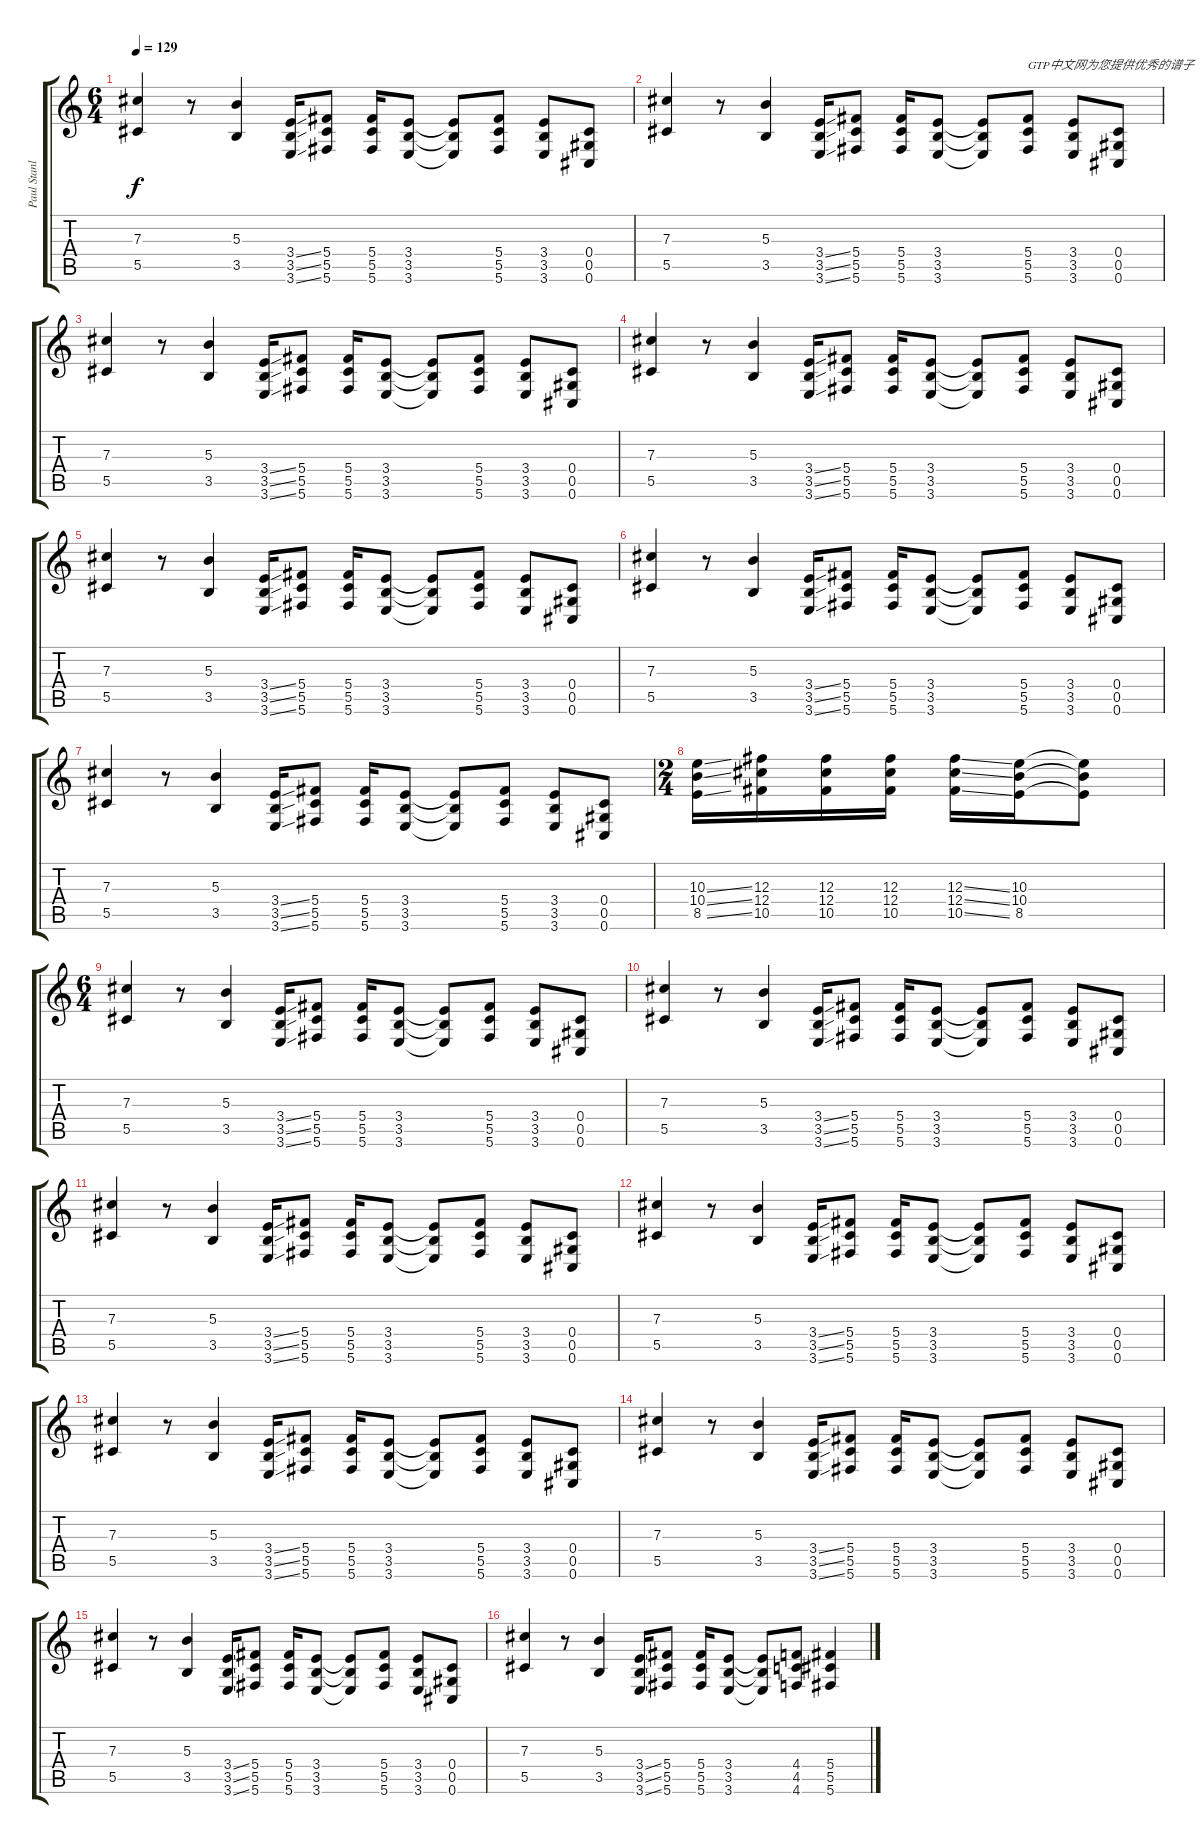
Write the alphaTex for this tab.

\track ("Paul Stanley" "Paul Stanl") {instrument distortionguitar}
\staff {score tabs}
\tuning (Eb4 Bb3 Gb3 Db3 Ab2 Db2) {hide}
\ts (6 4)
\tempo 129
\clef g2
\ks c
(7.3 5.5).4{dy f instrument distortionguitar} r.8 (5.3 3.5).4 (3.4{ss} 3.5{ss} 3.6{ss}).16 (5.4 5.5 5.6).8 (5.4 5.5 5.6).16 (3.4 3.5 3.6).8 (3.4{t} 3.5{t} 3.6{t}).8 (5.4 5.5 5.6).8 (3.4 3.5 3.6).8 (0.4 0.5 0.6).8 |
(7.3 5.5).4 r.8 (5.3 3.5).4 (3.4{ss} 3.5{ss} 3.6{ss}).16 (5.4 5.5 5.6).8 (5.4 5.5 5.6).16 (3.4 3.5 3.6).8 (3.4{t} 3.5{t} 3.6{t}).8 (5.4 5.5 5.6).8{txt "GTP中文网为您提供优秀的谱子"} (3.4 3.5 3.6).8 (0.4 0.5 0.6).8 |
(7.3 5.5).4 r.8 (5.3 3.5).4 (3.4{ss} 3.5{ss} 3.6{ss}).16 (5.4 5.5 5.6).8 (5.4 5.5 5.6).16 (3.4 3.5 3.6).8 (3.4{t} 3.5{t} 3.6{t}).8 (5.4 5.5 5.6).8 (3.4 3.5 3.6).8 (0.4 0.5 0.6).8 |
(7.3 5.5).4 r.8 (5.3 3.5).4 (3.4{ss} 3.5{ss} 3.6{ss}).16 (5.4 5.5 5.6).8 (5.4 5.5 5.6).16 (3.4 3.5 3.6).8 (3.4{t} 3.5{t} 3.6{t}).8 (5.4 5.5 5.6).8 (3.4 3.5 3.6).8 (0.4 0.5 0.6).8 |
(7.3 5.5).4 r.8 (5.3 3.5).4 (3.4{ss} 3.5{ss} 3.6{ss}).16 (5.4 5.5 5.6).8 (5.4 5.5 5.6).16 (3.4 3.5 3.6).8 (3.4{t} 3.5{t} 3.6{t}).8 (5.4 5.5 5.6).8 (3.4 3.5 3.6).8 (0.4 0.5 0.6).8 |
(7.3 5.5).4 r.8 (5.3 3.5).4 (3.4{ss} 3.5{ss} 3.6{ss}).16 (5.4 5.5 5.6).8 (5.4 5.5 5.6).16 (3.4 3.5 3.6).8 (3.4{t} 3.5{t} 3.6{t}).8 (5.4 5.5 5.6).8 (3.4 3.5 3.6).8 (0.4 0.5 0.6).8 |
(7.3 5.5).4 r.8 (5.3 3.5).4 (3.4{ss} 3.5{ss} 3.6{ss}).16 (5.4 5.5 5.6).8 (5.4 5.5 5.6).16 (3.4 3.5 3.6).8 (3.4{t} 3.5{t} 3.6{t}).8 (5.4 5.5 5.6).8 (3.4 3.5 3.6).8 (0.4 0.5 0.6).8 |
\ts (2 4)
(10.3{ss} 10.4{ss} 8.5{ss}).16 (12.3 12.4 10.5).16 (12.3 12.4 10.5).16 (12.3 12.4 10.5).16 (12.3{ss} 12.4{ss} 10.5{ss}).16 (10.3 10.4 8.5).16 (10.3{t} 10.4{t} 8.5{t}).8 |
\ts (6 4)
(7.3 5.5).4 r.8 (5.3 3.5).4 (3.4{ss} 3.5{ss} 3.6{ss}).16 (5.4 5.5 5.6).8 (5.4 5.5 5.6).16 (3.4 3.5 3.6).8 (3.4{t} 3.5{t} 3.6{t}).8 (5.4 5.5 5.6).8 (3.4 3.5 3.6).8 (0.4 0.5 0.6).8 |
(7.3 5.5).4 r.8 (5.3 3.5).4 (3.4{ss} 3.5{ss} 3.6{ss}).16 (5.4 5.5 5.6).8 (5.4 5.5 5.6).16 (3.4 3.5 3.6).8 (3.4{t} 3.5{t} 3.6{t}).8 (5.4 5.5 5.6).8 (3.4 3.5 3.6).8 (0.4 0.5 0.6).8 |
(7.3 5.5).4 r.8 (5.3 3.5).4 (3.4{ss} 3.5{ss} 3.6{ss}).16 (5.4 5.5 5.6).8 (5.4 5.5 5.6).16 (3.4 3.5 3.6).8 (3.4{t} 3.5{t} 3.6{t}).8 (5.4 5.5 5.6).8 (3.4 3.5 3.6).8 (0.4 0.5 0.6).8 |
(7.3 5.5).4 r.8 (5.3 3.5).4 (3.4{ss} 3.5{ss} 3.6{ss}).16 (5.4 5.5 5.6).8 (5.4 5.5 5.6).16 (3.4 3.5 3.6).8 (3.4{t} 3.5{t} 3.6{t}).8 (5.4 5.5 5.6).8 (3.4 3.5 3.6).8 (0.4 0.5 0.6).8 |
(7.3 5.5).4 r.8 (5.3 3.5).4 (3.4{ss} 3.5{ss} 3.6{ss}).16 (5.4 5.5 5.6).8 (5.4 5.5 5.6).16 (3.4 3.5 3.6).8 (3.4{t} 3.5{t} 3.6{t}).8 (5.4 5.5 5.6).8 (3.4 3.5 3.6).8 (0.4 0.5 0.6).8 |
(7.3 5.5).4 r.8 (5.3 3.5).4 (3.4{ss} 3.5{ss} 3.6{ss}).16 (5.4 5.5 5.6).8 (5.4 5.5 5.6).16 (3.4 3.5 3.6).8 (3.4{t} 3.5{t} 3.6{t}).8 (5.4 5.5 5.6).8 (3.4 3.5 3.6).8 (0.4 0.5 0.6).8 |
(7.3 5.5).4 r.8 (5.3 3.5).4 (3.4{ss} 3.5{ss} 3.6{ss}).16 (5.4 5.5 5.6).8 (5.4 5.5 5.6).16 (3.4 3.5 3.6).8 (3.4{t} 3.5{t} 3.6{t}).8 (5.4 5.5 5.6).8 (3.4 3.5 3.6).8 (0.4 0.5 0.6).8 |
(7.3 5.5).4 r.8 (5.3 3.5).4 (3.4{ss} 3.5{ss} 3.6{ss}).16 (5.4 5.5 5.6).8 (5.4 5.5 5.6).16 (3.4 3.5 3.6).8 (3.4{t} 3.5{t} 3.6{t}).8 (4.4 4.5 4.6).8 (5.4 5.5 5.6).4
